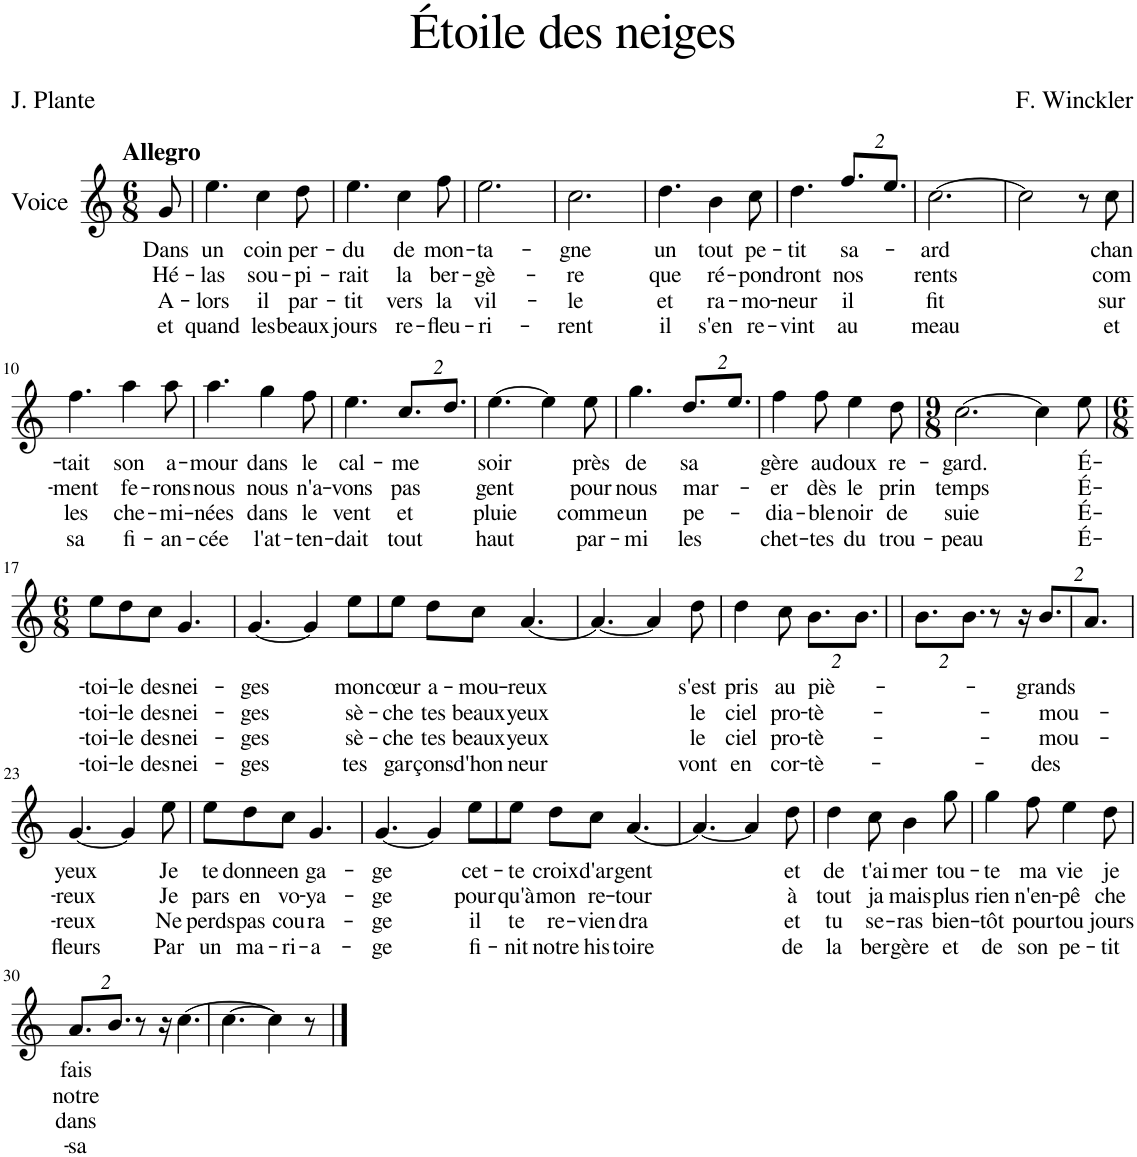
**kern	**text	**text	**text	**text
*part1	*part1	*part1	*part1	*part1
*staff1	*staff1	*staff1	*staff1	*staff1
*I"Voice	*	*	*	*
*clefG2	*	*	*	*
*k[]	*	*	*	*
*M6/8	*	*	*	*
=1	=1	=1	=1	=1
!LO:TX:a:B:t=Allegro	!	!	!	!
!	!LO:LY:b	!LO:LY:b	!LO:LY:b	!LO:LY:b
8g/	Dans	Hé-	A-	et
=2	=2	=2	=2	=2
!	!LO:LY:b	!LO:LY:b	!LO:LY:b	!LO:LY:b
4.ee\	un	-las	-lors	quand
!	!LO:LY:b	!LO:LY:b	!LO:LY:b	!LO:LY:b
4cc\	coin	sou-	il	les
!	!LO:LY:b	!LO:LY:b	!LO:LY:b	!LO:LY:b
8dd\	per-	-pi-	par-	beaux
=3	=3	=3	=3	=3
!	!LO:LY:b	!LO:LY:b	!LO:LY:b	!LO:LY:b
4.ee\	-du	-rait	-tit	jours
!	!LO:LY:b	!LO:LY:b	!LO:LY:b	!LO:LY:b
4cc\	de	la	vers	re-
!	!LO:LY:b	!LO:LY:b	!LO:LY:b	!LO:LY:b
8ff\	mon-	ber-	la	-fleu-
=4	=4	=4	=4	=4
!	!LO:LY:b	!LO:LY:b	!LO:LY:b	!LO:LY:b
2.ee\	-ta-	-gè-	vil-	-ri-
=5	=5	=5	=5	=5
!	!LO:LY:b	!LO:LY:b	!LO:LY:b	!LO:LY:b
2.cc\	-gne	-re	-le	-rent
=6	=6	=6	=6	=6
!	!LO:LY:b	!LO:LY:b	!LO:LY:b	!LO:LY:b
4.dd\	un	que	et	il
!	!LO:LY:b	!LO:LY:b	!LO:LY:b	!LO:LY:b
4b\	tout	ré-	ra-	s'en
!	!LO:LY:b	!LO:LY:b	!LO:LY:b	!LO:LY:b
8cc\	pe-	-pon-	-mo-	re-
=7	=7	=7	=7	=7
!	!LO:LY:b	!LO:LY:b	!LO:LY:b	!LO:LY:b
4.dd\	-tit	-dront	-neur	-vint
*Xbrackettup	*	*	*	*
!	!LO:LY:b	!LO:LY:b	!LO:LY:b	!LO:LY:b
16%3.ff/L	sa-	nos	il	au
[16.ee/J	.	.	.	.
=8	=8	=8	=8	=8
!	!LO:LY:b	!LO:LY:b	!LO:LY:b	!LO:LY:b
[2.cc\	-ard	-rents	fit	-meau
8.ee/J]	.	.	.	.
=9	=9	=9	=9	=9
2cc\]	.	.	.	.
8r	.	.	.	.
!	!LO:LY:b	!LO:LY:b	!LO:LY:b	!LO:LY:b
8cc\	chan-	com-	sur	et
!!LO:LB:g=z
=10	=10	=10	=10	=10
!	!LO:LY:b	!LO:LY:b	!LO:LY:b	!LO:LY:b
4.ff\	-tait	-ment	les	sa
!	!LO:LY:b	!LO:LY:b	!LO:LY:b	!LO:LY:b
4aa\	son	fe-	che-	fi-
!	!LO:LY:b	!LO:LY:b	!LO:LY:b	!LO:LY:b
8aa\	a-	-rons-	-mi-	-an-
=11	=11	=11	=11	=11
!	!LO:LY:b	!LO:LY:b	!LO:LY:b	!LO:LY:b
4.aa\	mour	-nous	-nées	-cée
!	!LO:LY:b	!LO:LY:b	!LO:LY:b	!LO:LY:b
4gg\	dans	nous	dans	l'at-
!	!LO:LY:b	!LO:LY:b	!LO:LY:b	!LO:LY:b
8ff\	le	n'a-	le	-ten-
=12	=12	=12	=12	=12
!	!LO:LY:b	!LO:LY:b	!LO:LY:b	!LO:LY:b
4.ee\	cal-	-vons	vent	-dait
!	!LO:LY:b	!LO:LY:b	!LO:LY:b	!LO:LY:b
16%3.cc/L	-me	pas	et	tout
[16.dd/J	.	.	.	.
=13	=13	=13	=13	=13
!	!LO:LY:b	!LO:LY:b	!LO:LY:b	!LO:LY:b
[4.ee\	soir	-gent	pluie	-haut
8.dd/J]	.	.	.	.
4ee\]	.	.	.	.
!	!LO:LY:b	!LO:LY:b	!LO:LY:b	!LO:LY:b
8ee\	près	pour	comme	par-
=14	=14	=14	=14	=14
!	!LO:LY:b	!LO:LY:b	!LO:LY:b	!LO:LY:b
4.gg\	de	nous	un	-mi
!	!LO:LY:b	!LO:LY:b	!LO:LY:b	!LO:LY:b
16%3.dd/L	sa	mar-	pe-	les
[16.ee/J	.	.	.	.
=15	=15	=15	=15	=15
!	!LO:LY:b	!LO:LY:b	!LO:LY:b	!LO:LY:b
4ff\	-gère	-er	dia-	-chet-
8.ee/J]	.	.	.	.
!	!LO:LY:b	!LO:LY:b	!LO:LY:b	!LO:LY:b
8ff\	au	dès	-ble	-tes
!	!LO:LY:b	!LO:LY:b	!LO:LY:b	!LO:LY:b
4ee\	doux	le	noir	du
!	!LO:LY:b	!LO:LY:b	!LO:LY:b	!LO:LY:b
8dd\	re-	prin	de	trou-
=16	=16	=16	=16	=16
*M9/8	*	*	*	*
!	!LO:LY:b	!LO:LY:b	!LO:LY:b	!LO:LY:b
[2.cc\	-gard.	temps	suie	-peau
4cc\]	.	.	.	.
!	!LO:LY:b	!LO:LY:b	!LO:LY:b	!LO:LY:b
8ee\	É-	É-	É-	É-
!!LO:LB:g=z
=17	=17	=17	=17	=17
*M6/8	*	*	*	*
!	!LO:LY:b	!LO:LY:b	!LO:LY:b	!LO:LY:b
8ee\L	-toi-	-toi-	-toi-	-toi-
!	!LO:LY:b	!LO:LY:b	!LO:LY:b	!LO:LY:b
8dd\	-le	-le	-le	-le
!	!LO:LY:b	!LO:LY:b	!LO:LY:b	!LO:LY:b
8cc\J	des	des	des	des
!	!LO:LY:b	!LO:LY:b	!LO:LY:b	!LO:LY:b
4.g/	nei-	nei-	nei-	nei-
=18	=18	=18	=18	=18
!	!LO:LY:b	!LO:LY:b	!LO:LY:b	!LO:LY:b
[4.g/	-ges	-ges	-ges	-ges
4g/]	.	.	.	.
!	!LO:LY:b	!LO:LY:b	!LO:LY:b	!LO:LY:b
8ee\L	mon	sè-	sè-	tes
=19	=19	=19	=19	=19
!	!LO:LY:b	!LO:LY:b	!LO:LY:b	!LO:LY:b
8ee\J	cœur	-che	-che	gar-
!	!LO:LY:b	!LO:LY:b	!LO:LY:b	!LO:LY:b
8dd\L	a-	tes	tes	-çons
!	!LO:LY:b	!LO:LY:b	!LO:LY:b	!LO:LY:b
8cc\J	-mou-	beaux	beaux	d'hon-
!	!LO:LY:b	!LO:LY:b	!LO:LY:b	!LO:LY:b
[4.a/	-reux	yeux	yeux	-neur
=20	=20	=20	=20	=20
4.a/_	.	.	.	.
4a/]	.	.	.	.
!	!LO:LY:b	!LO:LY:b	!LO:LY:b	!LO:LY:b
8dd\	s'est	le	le	vont
=21	=21	=21	=21	=21
!	!LO:LY:b	!LO:LY:b	!LO:LY:b	!LO:LY:b
4dd\	pris	ciel	ciel	en
!	!LO:LY:b	!LO:LY:b	!LO:LY:b	!LO:LY:b
8cc\	au	pro-	pro-	cor-
!	!LO:LY:b	!LO:LY:b	!LO:LY:b	!LO:LY:b
16%3.b\L	piè-	-tè-	-tè-	-tè-
[16.b\J	.	.	.	.
8.ryy	.	.	.	.
=22	=22	=22	=22	=22
16%3.b\L	.	.	.	.
8.b\J]	.	.	.	.
16%3.b\J	.	.	.	.
8r	.	.	.	.
16r	.	.	.	.
!	!LO:LY:b	!LO:LY:b	!LO:LY:b	!LO:LY:b
[8.b/L	grands	-mou-	-mou-	des
16%3.a/J	.	.	.	.
!!LO:LB:g=z
=23	=23	=23	=23	=23
!	!LO:LY:b	!LO:LY:b	!LO:LY:b	!LO:LY:b
[4.g/	yeux	-reux	-reux	fleurs
16.b/L]	.	.	.	.
4g/]	.	.	.	.
!	!LO:LY:b	!LO:LY:b	!LO:LY:b	!LO:LY:b
8ee\	Je	Je	Ne	Par
=24	=24	=24	=24	=24
!	!LO:LY:b	!LO:LY:b	!LO:LY:b	!LO:LY:b
8ee\L	te	pars	perds	un
!	!LO:LY:b	!LO:LY:b	!LO:LY:b	!LO:LY:b
8dd\	donne	en	pas	ma-
!	!LO:LY:b	!LO:LY:b	!LO:LY:b	!LO:LY:b
8cc\J	en	vo-	cou-	-ri-
!	!LO:LY:b	!LO:LY:b	!LO:LY:b	!LO:LY:b
4.g/	ga-	-ya-	-ra-	-a-
=25	=25	=25	=25	=25
!	!LO:LY:b	!LO:LY:b	!LO:LY:b	!LO:LY:b
[4.g/	-ge	-ge	-ge	-ge
4g/]	.	.	.	.
!	!LO:LY:b	!LO:LY:b	!LO:LY:b	!LO:LY:b
8ee\L	cet-	pour	il	fi-
=26	=26	=26	=26	=26
!	!LO:LY:b	!LO:LY:b	!LO:LY:b	!LO:LY:b
8ee\J	-te	qu'à	te	-nit
!	!LO:LY:b	!LO:LY:b	!LO:LY:b	!LO:LY:b
8dd\L	croix	mon	re-	notre
!	!LO:LY:b	!LO:LY:b	!LO:LY:b	!LO:LY:b
8cc\J	d'ar-	re-	-vien-	his-
!	!LO:LY:b	!LO:LY:b	!LO:LY:b	!LO:LY:b
[4.a/	gent	-tour	-dra	-toire
=27	=27	=27	=27	=27
4.a/_	.	.	.	.
4a/]	.	.	.	.
!	!LO:LY:b	!LO:LY:b	!LO:LY:b	!LO:LY:b
8dd\	et	à	et	de
=28	=28	=28	=28	=28
!	!LO:LY:b	!LO:LY:b	!LO:LY:b	!LO:LY:b
4dd\	de	tout	tu	la
!	!LO:LY:b	!LO:LY:b	!LO:LY:b	!LO:LY:b
8cc\	t'ai-	ja-	se-	ber-
!	!LO:LY:b	!LO:LY:b	!LO:LY:b	!LO:LY:b
4b\	-mer	-mais	-ras	-gère
!	!LO:LY:b	!LO:LY:b	!LO:LY:b	!LO:LY:b
8gg\	tou-	plus	bien-	et
=29	=29	=29	=29	=29
!	!LO:LY:b	!LO:LY:b	!LO:LY:b	!LO:LY:b
4gg\	-te	rien	-tôt	de
!	!LO:LY:b	!LO:LY:b	!LO:LY:b	!LO:LY:b
8ff\	ma	n'en-	pour	son
!	!LO:LY:b	!LO:LY:b	!LO:LY:b	!LO:LY:b
4ee\	vie	-pê	tou-	pe-
!	!LO:LY:b	!LO:LY:b	!LO:LY:b	!LO:LY:b
8dd\	je	che	-jours	-tit
!!LO:LB:g=z
=30	=30	=30	=30	=30
!	!LO:LY:b	!LO:LY:b	!LO:LY:b	!LO:LY:b
16%3.a/L	fais	notre	dans	sa-
[16.b/J	.	.	.	.
8r	.	.	.	.
8.b/J]	.	.	.	.
16r	.	.	.	.
[8.cc\	.	.	.	.
=31	=31	=31	=31	=31
[4.cc\	.	.	.	.
8.cc\_	.	.	.	.
4cc\]	.	.	.	.
8r	.	.	.	.
==	==	==	==	==
*-	*-	*-	*-	*-
